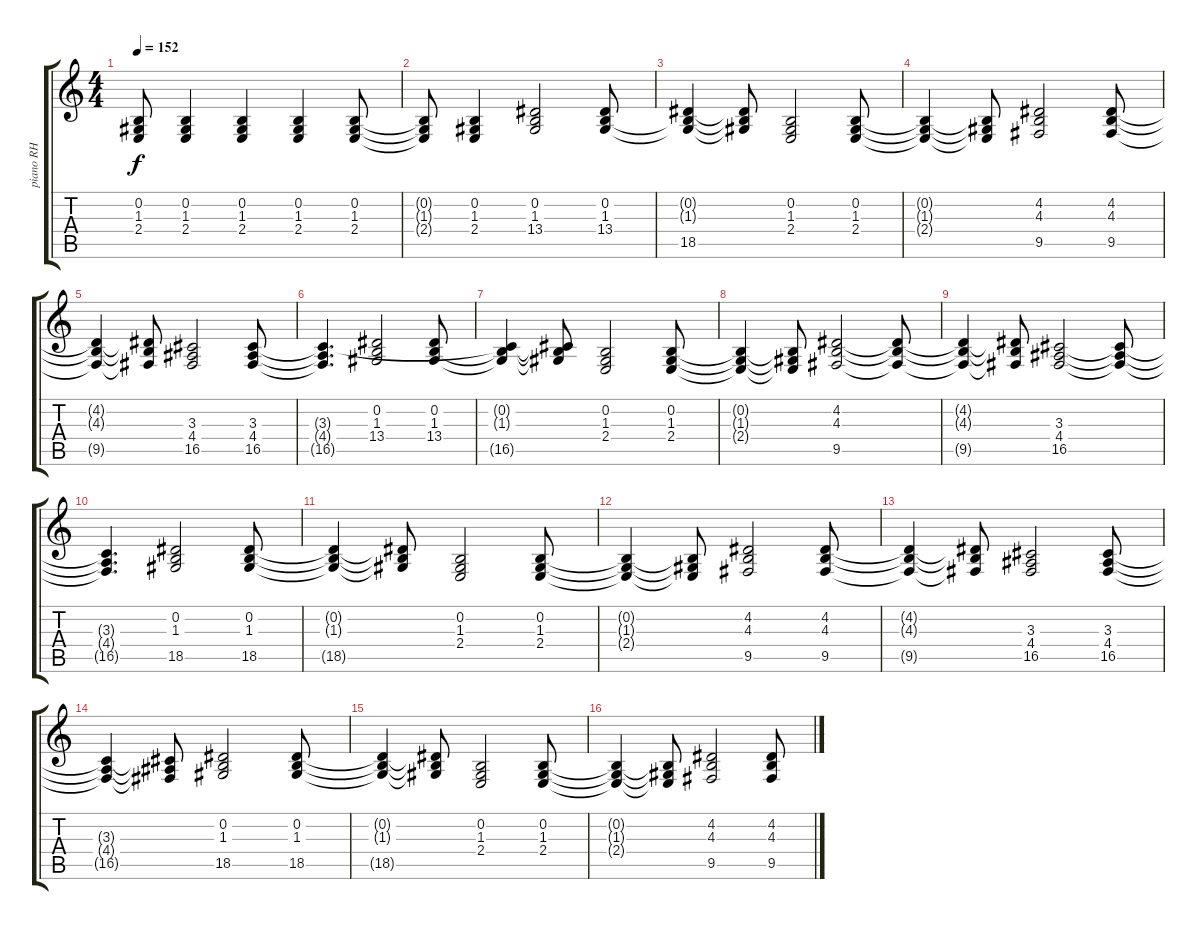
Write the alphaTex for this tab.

\track ("piano RH" "piano RH") {instrument acousticgrandpiano}
\staff {score tabs}
\tuning (E4 B3 G3 D3 A2 E2) {hide}
\ts (4 4)
\tempo 152
\clef g2
\ks c
(0.2{t} 1.3{t} 2.4{t}).8{dy f} (0.2 1.3 2.4).4 (0.2 1.3 2.4).4 (0.2 1.3 2.4).4 (0.2 1.3 2.4).8 |
(0.2{t} 1.3{t} 2.4{t}).8 (0.2 1.3 2.4).4 (0.2 1.3 13.4).2 (0.2 1.3 13.4).8 |
(0.2{t} 1.3{t} 18.5).4 (0.2{t} 1.3{t} 18.5{t}).8 (0.2 1.3 2.4).2 (0.2 1.3 2.4).8 |
(0.2{t} 1.3{t} 2.4{t}).4 (0.2{t} 1.3{t} 2.4{t}).8 (4.2 4.3 9.5).2 (4.2 4.3 9.5).8 |
(4.2{t} 4.3{t} 9.5{t}).4 (4.2{t} 4.3{t} 9.5{t}).8 (3.3 4.4 16.5).2 (3.3 4.4 16.5).8 |
(3.3{t} 4.4{t} 16.5{t}).4{d} (0.2 1.3 13.4).2 (0.2 1.3 13.4).8 |
(0.2{t} 1.3{t} 16.5{t}).4 (0.2{t} 1.3{t} 16.5{t}).8 (0.2 1.3 2.4).2 (0.2 1.3 2.4).8 |
(0.2{t} 1.3{t} 2.4{t}).4 (0.2{t} 1.3{t} 2.4{t}).8 (4.2 4.3 9.5).2 (4.2{t} 4.3{t} 9.5{t}).8 |
(4.2{t} 4.3{t} 9.5{t}).4 (4.2{t} 4.3{t} 9.5{t}).8 (3.3 4.4 16.5).2 (3.3{t} 4.4{t} 16.5{t}).8 |
(3.3{t} 4.4{t} 16.5{t}).4{d} (0.2 1.3 18.5).2 (0.2 1.3 18.5).8 |
(0.2{t} 1.3{t} 18.5{t}).4 (0.2{t} 1.3{t} 18.5{t}).8 (0.2 1.3 2.4).2 (0.2 1.3 2.4).8 |
(0.2{t} 1.3{t} 2.4{t}).4 (0.2{t} 1.3{t} 2.4{t}).8 (4.2 4.3 9.5).2 (4.2 4.3 9.5).8 |
(4.2{t} 4.3{t} 9.5{t}).4 (4.2{t} 4.3{t} 9.5{t}).8 (3.3 4.4 16.5).2 (3.3 4.4 16.5).8 |
(3.3{t} 4.4{t} 16.5{t}).4 (3.3{t} 4.4{t} 16.5{t}).8 (0.2 1.3 18.5).2 (0.2 1.3 18.5).8 |
(0.2{t} 1.3{t} 18.5{t}).4 (0.2{t} 1.3{t} 18.5{t}).8 (0.2 1.3 2.4).2 (0.2 1.3 2.4).8 |
(0.2{t} 1.3{t} 2.4{t}).4 (0.2{t} 1.3{t} 2.4{t}).8 (4.2 4.3 9.5).2 (4.2 4.3 9.5).8
